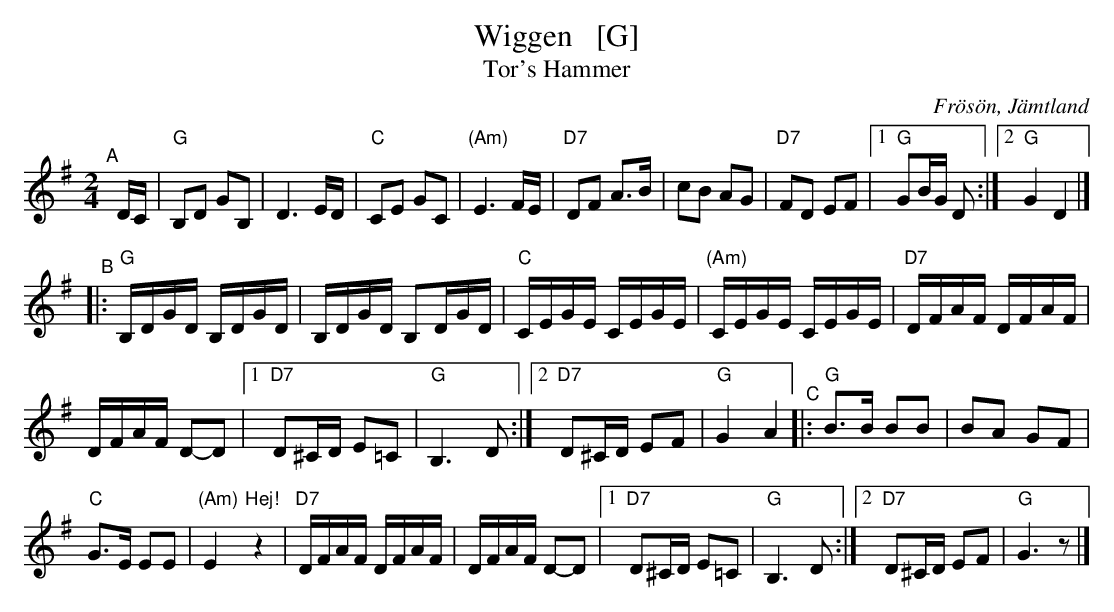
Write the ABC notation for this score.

X:1
T: Wiggen   [G]
T: Tor's Hammer
O: Fr\"os\"on, J\"amtland
L: 1/8
M: 2/4
K: G
"^A"[|] D/C/ |\
"G"B,D GB, | D3 E/D/ | "C"CE GC | "(Am)"E3 F/E/ |\
"D7"DF A>B | cB AG | "D7"FD EF |[1 "G"GB/G/ D :|[2 "G"G2 D2 |]
"^B"|:\
"G"B,/D/G/D/ B,/D/G/D/ |\
B,/D/G/D/ B,D/G/D/ | "C"C/E/G/E/ C/E/G/E/ | "(Am)"C/E/G/E/ C/E/G/E/ |\
"D7"D/F/A/F/ D/F/A/F/ |
D/F/A/F/ D-D |[1 "D7"D^C/D/ E=C | "G"B,3 D :|[2 "D7"D^C/D/ EF | "G"G2 A2 \
"^C"|:\
"G"B>B BB | BA GF |
"C"G>E EE | "(Am)"E2 "^Hej!"z2 |\
"D7"D/F/A/F/ D/F/A/F/ | D/F/A/F/ D-D |[1 "D7"D^C/D/ E=C | "G"B,3 D :|[2 "D7"D^C/D/ EF | "G"G3 z |]
